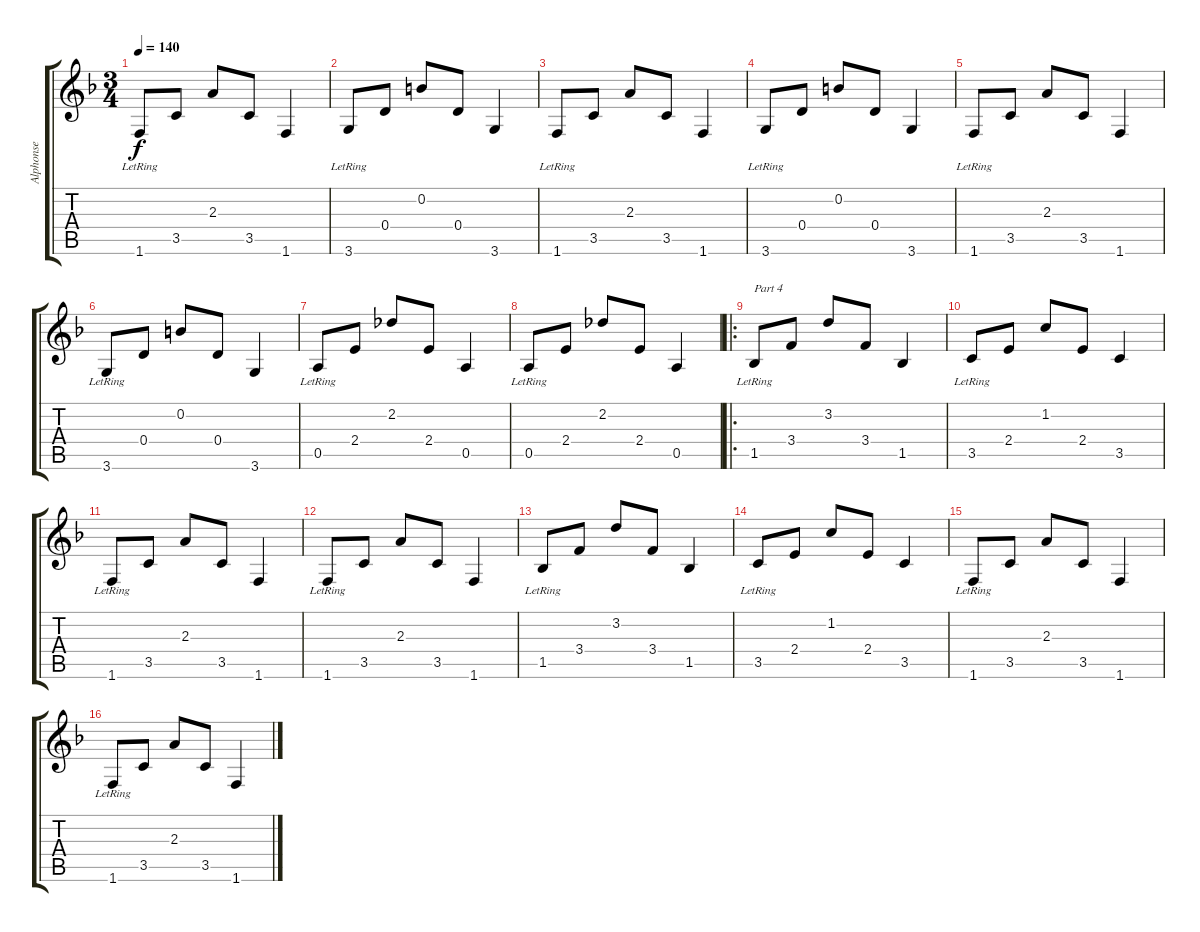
\track ("Alphonse" "Alphonse") {instrument acousticguitarsteel}
\staff {score tabs}
\tuning (E4 B3 G3 D3 A2 E2) {hide}
\ts (3 4)
\tempo 140
\clef g2
\ks dminor
1.6{lr}.8{dy f} 3.5.8 2.3.8 3.5.8 1.6.4 |
3.6{lr}.8 0.4.8 0.2.8 0.4.8 3.6.4 |
1.6{lr}.8 3.5.8 2.3.8 3.5.8 1.6.4 |
3.6{lr}.8 0.4.8 0.2.8 0.4.8 3.6.4 |
1.6{lr}.8 3.5.8 2.3.8 3.5.8 1.6.4 |
3.6{lr}.8 0.4.8 0.2.8 0.4.8 3.6.4 |
0.5{lr}.8 2.4.8 2.2.8 2.4.8 0.5.4 |
0.5{lr}.8 2.4.8 2.2.8 2.4.8 0.5.4 |
\ro
1.5{lr}.8{txt "Part 4"} 3.4.8 3.2.8 3.4.8 1.5.4 |
3.5{lr}.8 2.4.8 1.2.8 2.4.8 3.5.4 |
1.6{lr}.8 3.5.8 2.3.8 3.5.8 1.6.4 |
1.6{lr}.8 3.5.8 2.3.8 3.5.8 1.6.4 |
1.5{lr}.8 3.4.8 3.2.8 3.4.8 1.5.4 |
3.5{lr}.8 2.4.8 1.2.8 2.4.8 3.5.4 |
1.6{lr}.8 3.5.8 2.3.8 3.5.8 1.6.4 |
1.6{lr}.8 3.5.8 2.3.8 3.5.8 1.6.4
